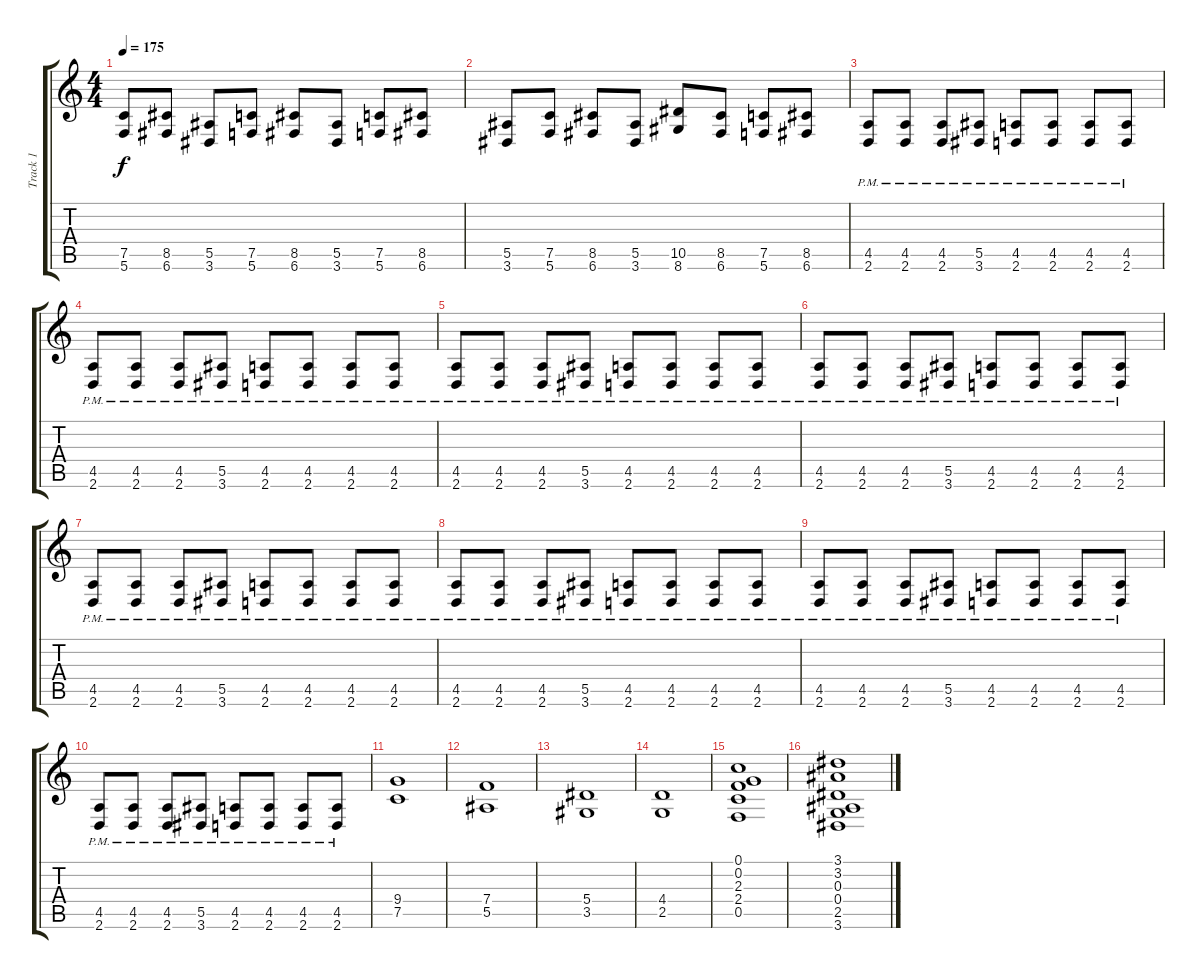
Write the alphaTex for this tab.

\track ("Track 1" "Track 1") {instrument distortionguitar}
\staff {score tabs}
\tuning (C4 G3 Eb3 Bb2 F2 C2) {hide}
\ts (4 4)
\tempo 175
\clef g2
\ks c
(7.5 5.6).8{dy f} (8.5 6.6).8 (5.5 3.6).8 (7.5 5.6).8 (8.5 6.6).8 (5.5 3.6).8 (7.5 5.6).8 (8.5 6.6).8 |
(5.5 3.6).8 (7.5 5.6).8 (8.5 6.6).8 (5.5 3.6).8 (10.5 8.6).8 (8.5 6.6).8 (7.5 5.6).8 (8.5 6.6).8 |
(4.5{pm} 2.6{pm}).8 (4.5{pm} 2.6{pm}).8 (4.5{pm} 2.6{pm}).8 (5.5{pm} 3.6{pm}).8 (4.5{pm} 2.6{pm}).8 (4.5{pm} 2.6{pm}).8 (4.5{pm} 2.6{pm}).8 (4.5{pm} 2.6{pm}).8 |
(4.5{pm} 2.6{pm}).8 (4.5{pm} 2.6{pm}).8 (4.5{pm} 2.6{pm}).8 (5.5{pm} 3.6{pm}).8 (4.5{pm} 2.6{pm}).8 (4.5{pm} 2.6{pm}).8 (4.5{pm} 2.6{pm}).8 (4.5{pm} 2.6{pm}).8 |
(4.5{pm} 2.6{pm}).8 (4.5{pm} 2.6{pm}).8 (4.5{pm} 2.6{pm}).8 (5.5{pm} 3.6{pm}).8 (4.5{pm} 2.6{pm}).8 (4.5{pm} 2.6{pm}).8 (4.5{pm} 2.6{pm}).8 (4.5{pm} 2.6{pm}).8 |
(4.5{pm} 2.6{pm}).8 (4.5{pm} 2.6{pm}).8 (4.5{pm} 2.6{pm}).8 (5.5{pm} 3.6{pm}).8 (4.5{pm} 2.6{pm}).8 (4.5{pm} 2.6{pm}).8 (4.5{pm} 2.6{pm}).8 (4.5{pm} 2.6{pm}).8 |
(4.5{pm} 2.6{pm}).8 (4.5{pm} 2.6{pm}).8 (4.5{pm} 2.6{pm}).8 (5.5{pm} 3.6{pm}).8 (4.5{pm} 2.6{pm}).8 (4.5{pm} 2.6{pm}).8 (4.5{pm} 2.6{pm}).8 (4.5{pm} 2.6{pm}).8 |
(4.5{pm} 2.6{pm}).8 (4.5{pm} 2.6{pm}).8 (4.5{pm} 2.6{pm}).8 (5.5{pm} 3.6{pm}).8 (4.5{pm} 2.6{pm}).8 (4.5{pm} 2.6{pm}).8 (4.5{pm} 2.6{pm}).8 (4.5{pm} 2.6{pm}).8 |
(4.5{pm} 2.6{pm}).8 (4.5{pm} 2.6{pm}).8 (4.5{pm} 2.6{pm}).8 (5.5{pm} 3.6{pm}).8 (4.5{pm} 2.6{pm}).8 (4.5{pm} 2.6{pm}).8 (4.5{pm} 2.6{pm}).8 (4.5{pm} 2.6{pm}).8 |
(4.5{pm} 2.6{pm}).8 (4.5{pm} 2.6{pm}).8 (4.5{pm} 2.6{pm}).8 (5.5{pm} 3.6{pm}).8 (4.5{pm} 2.6{pm}).8 (4.5{pm} 2.6{pm}).8 (4.5{pm} 2.6{pm}).8 (4.5{pm} 2.6{pm}).8 |
(9.4 7.5).1 |
(7.4 5.5).1 |
(5.4 3.5).1 |
(4.4 2.5).1 |
(0.1 0.2 2.3 2.4 0.5).1 |
(3.1 3.2 0.3 0.4 2.5 3.6).1
